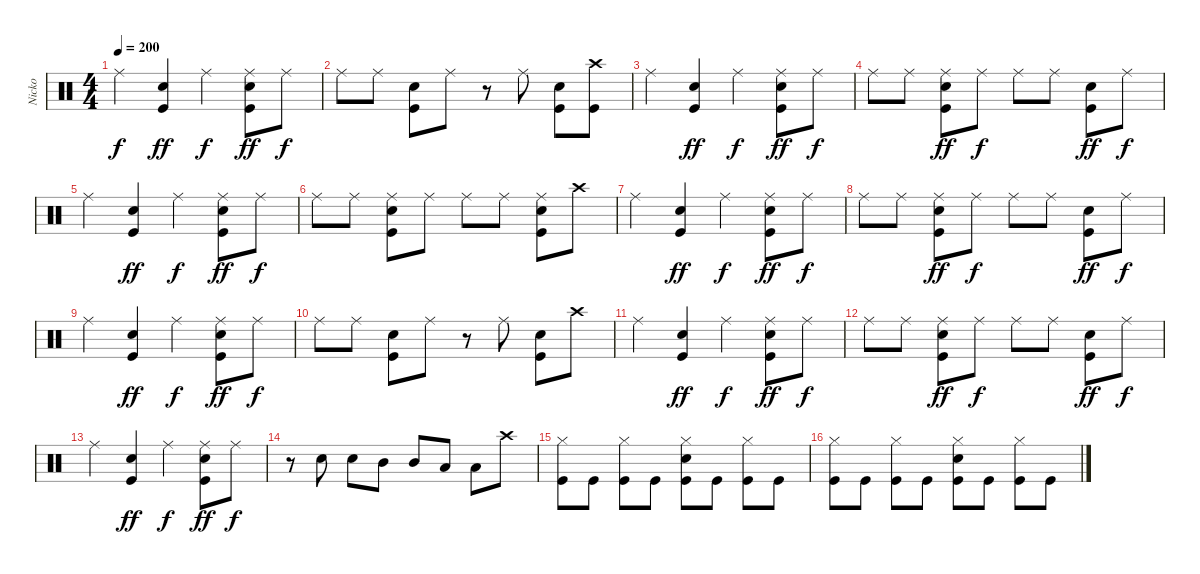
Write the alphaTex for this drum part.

\track ("Nicko" "Nicko") {instrument percussion}
\staff {score}
\articulation defaults
\ts (4 4)
\tempo 200
\clef neutral
\ks c "Ride (middle)".4{dy f}
("Electric Snare (hit)" "Kick (hit)").4{dy ff} "Ride (middle)".4{dy f} ("Ride (middle)" "Electric Snare (hit)" "Kick (hit)").8{dy ff} "Ride (middle)".8{dy f} |
"Ride (middle)".8 "Ride (middle)".8 ("Electric Snare (hit)" "Kick (hit)").8 "Ride (middle)".8 r.8 "Ride (middle)".8 ("Electric Snare (hit)" "Kick (hit)").8 ("Crash high (hit)" "Kick (hit)").8 |
"Ride (middle)".4 ("Electric Snare (hit)" "Kick (hit)").4{dy ff} "Ride (middle)".4{dy f} ("Ride (middle)" "Electric Snare (hit)" "Kick (hit)").8{dy ff} "Ride (middle)".8{dy f} |
"Ride (middle)".8 "Ride (middle)".8 ("Ride (middle)" "Electric Snare (hit)" "Kick (hit)").8{dy ff} "Ride (middle)".8{dy f} "Ride (middle)".8 "Ride (middle)".8 ("Electric Snare (hit)" "Kick (hit)").8{dy ff} "Ride (middle)".8{dy f} |
"Ride (middle)".4 ("Electric Snare (hit)" "Kick (hit)").4{dy ff} "Ride (middle)".4{dy f} ("Ride (middle)" "Electric Snare (hit)" "Kick (hit)").8{dy ff} "Ride (middle)".8{dy f} |
"Ride (middle)".8 "Ride (middle)".8 ("Ride (middle)" "Electric Snare (hit)" "Kick (hit)").8 "Ride (middle)".8 "Ride (middle)".8 "Ride (middle)".8 ("Ride (middle)" "Electric Snare (hit)" "Kick (hit)").8 "Crash high (hit)".8 |
"Ride (middle)".4 ("Electric Snare (hit)" "Kick (hit)").4{dy ff} "Ride (middle)".4{dy f} ("Ride (middle)" "Electric Snare (hit)" "Kick (hit)").8{dy ff} "Ride (middle)".8{dy f} |
"Ride (middle)".8 "Ride (middle)".8 ("Ride (middle)" "Electric Snare (hit)" "Kick (hit)").8{dy ff} "Ride (middle)".8{dy f} "Ride (middle)".8 "Ride (middle)".8 ("Electric Snare (hit)" "Kick (hit)").8{dy ff} "Ride (middle)".8{dy f} |
"Ride (middle)".4 ("Electric Snare (hit)" "Kick (hit)").4{dy ff} "Ride (middle)".4{dy f} ("Ride (middle)" "Electric Snare (hit)" "Kick (hit)").8{dy ff} "Ride (middle)".8{dy f} |
"Ride (middle)".8 "Ride (middle)".8 ("Electric Snare (hit)" "Kick (hit)").8 "Ride (middle)".8 r.8 "Ride (middle)".8 ("Electric Snare (hit)" "Kick (hit)").8 "Crash high (hit)".8 |
"Ride (middle)".4 ("Electric Snare (hit)" "Kick (hit)").4{dy ff} "Ride (middle)".4{dy f} ("Ride (middle)" "Electric Snare (hit)" "Kick (hit)").8{dy ff} "Ride (middle)".8{dy f} |
"Ride (middle)".8 "Ride (middle)".8 ("Ride (middle)" "Electric Snare (hit)" "Kick (hit)").8{dy ff} "Ride (middle)".8{dy f} "Ride (middle)".8 "Ride (middle)".8 ("Electric Snare (hit)" "Kick (hit)").8{dy ff} "Ride (middle)".8{dy f} |
"Ride (middle)".4 ("Electric Snare (hit)" "Kick (hit)").4{dy ff} "Ride (middle)".4{dy f} ("Ride (middle)" "Electric Snare (hit)" "Kick (hit)").8{dy ff} "Ride (middle)".8{dy f} |
r.8 "Electric Snare (hit)".8 "Electric Snare (hit)".8 "Mid Tom (hit)".8 "Mid Tom (hit)".8 "Low Floor Tom (hit)".8 "Low Floor Tom (hit)".8 "Crash high (hit)".8 |
("Hi-Hat (closed)" "Kick (hit)").8 "Kick (hit)".8 ("Hi-Hat (closed)" "Kick (hit)").8 "Kick (hit)".8 ("Hi-Hat (closed)" "Electric Snare (hit)" "Kick (hit)").8 "Kick (hit)".8 ("Hi-Hat (closed)" "Kick (hit)").8 "Kick (hit)".8 |
("Hi-Hat (closed)" "Kick (hit)").8 "Kick (hit)".8 ("Hi-Hat (closed)" "Kick (hit)").8 "Kick (hit)".8 ("Hi-Hat (closed)" "Electric Snare (hit)" "Kick (hit)").8 "Kick (hit)".8 ("Hi-Hat (closed)" "Kick (hit)").8 "Kick (hit)".8
